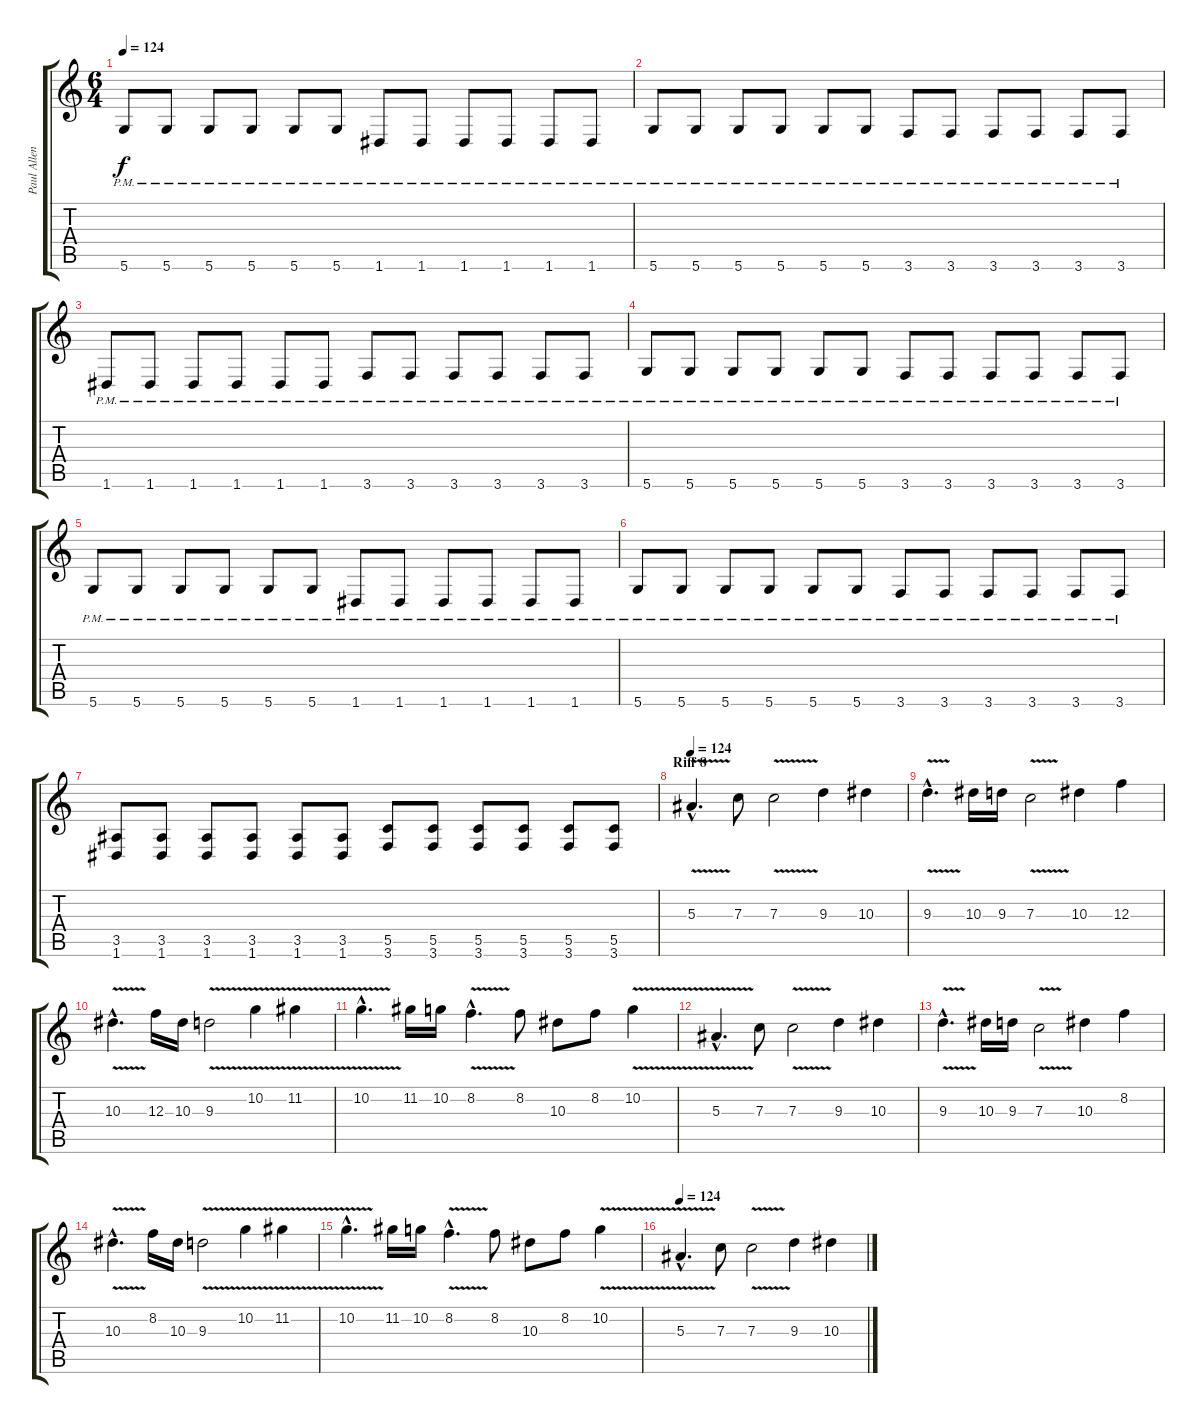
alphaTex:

\track ("Paul Allender (Guitar Soul)" "Paul Allen") {instrument distortionguitar}
\staff {score tabs}
\tuning (D4 A3 F3 C3 G2 D2) {hide}
\ts (6 4)
\tempo 124
\clef g2
\ks c
5.6{pm}.8{dy f} 5.6{pm}.8 5.6{pm}.8 5.6{pm}.8 5.6{pm}.8 5.6{pm}.8 1.6{pm}.8 1.6{pm}.8 1.6{pm}.8 1.6{pm}.8 1.6{pm}.8 1.6{pm}.8 |
5.6{pm}.8 5.6{pm}.8 5.6{pm}.8 5.6{pm}.8 5.6{pm}.8 5.6{pm}.8 3.6{pm}.8 3.6{pm}.8 3.6{pm}.8 3.6{pm}.8 3.6{pm}.8 3.6{pm}.8 |
1.6{pm}.8 1.6{pm}.8 1.6{pm}.8 1.6{pm}.8 1.6{pm}.8 1.6{pm}.8 3.6{pm}.8 3.6{pm}.8 3.6{pm}.8 3.6{pm}.8 3.6{pm}.8 3.6{pm}.8 |
5.6{pm}.8 5.6{pm}.8 5.6{pm}.8 5.6{pm}.8 5.6{pm}.8 5.6{pm}.8 3.6{pm}.8 3.6{pm}.8 3.6{pm}.8 3.6{pm}.8 3.6{pm}.8 3.6{pm}.8 |
5.6{pm}.8 5.6{pm}.8 5.6{pm}.8 5.6{pm}.8 5.6{pm}.8 5.6{pm}.8 1.6{pm}.8 1.6{pm}.8 1.6{pm}.8 1.6{pm}.8 1.6{pm}.8 1.6{pm}.8 |
5.6{pm}.8 5.6{pm}.8 5.6{pm}.8 5.6{pm}.8 5.6{pm}.8 5.6{pm}.8 3.6{pm}.8 3.6{pm}.8 3.6{pm}.8 3.6{pm}.8 3.6{pm}.8 3.6{pm}.8 |
(3.5 1.6).8 (3.5 1.6).8 (3.5 1.6).8 (3.5 1.6).8 (3.5 1.6).8 (3.5 1.6).8 (5.5 3.6).8 (5.5 3.6).8 (5.5 3.6).8 (5.5 3.6).8 (5.5 3.6).8 (5.5 3.6).8 |
\section ("" "Riff 8")
\tempo 124
5.3{v hac}.4{d} 7.3.8 7.3{v}.2 9.3.4 10.3.4 |
9.3{v hac}.4{d} 10.3.16 9.3.16 7.3{v}.2 10.3.4 12.3.4 |
10.3{v hac}.4{d} 12.3.16 10.3.16 9.3{v}.2 10.2{v}.4 11.2{v}.4 |
10.2{v hac}.4{d} 11.2.16 10.2.16 8.2{v hac}.4{d} 8.2.8 10.3.8 8.2.8 10.2{v}.4 |
5.3{v hac}.4{d} 7.3.8 7.3{v}.2 9.3.4 10.3.4 |
9.3{v hac}.4{d} 10.3.16 9.3.16 7.3{v}.2 10.3.4 8.2.4 |
10.3{v hac}.4{d} 8.2.16 10.3.16 9.3{v}.2 10.2{v}.4 11.2{v}.4 |
10.2{v hac}.4{d} 11.2.16 10.2.16 8.2{v hac}.4{d} 8.2.8 10.3.8 8.2.8 10.2{v}.4 |
\tempo 124
5.3{v hac}.4{d} 7.3.8 7.3{v}.2 9.3.4 10.3.4
